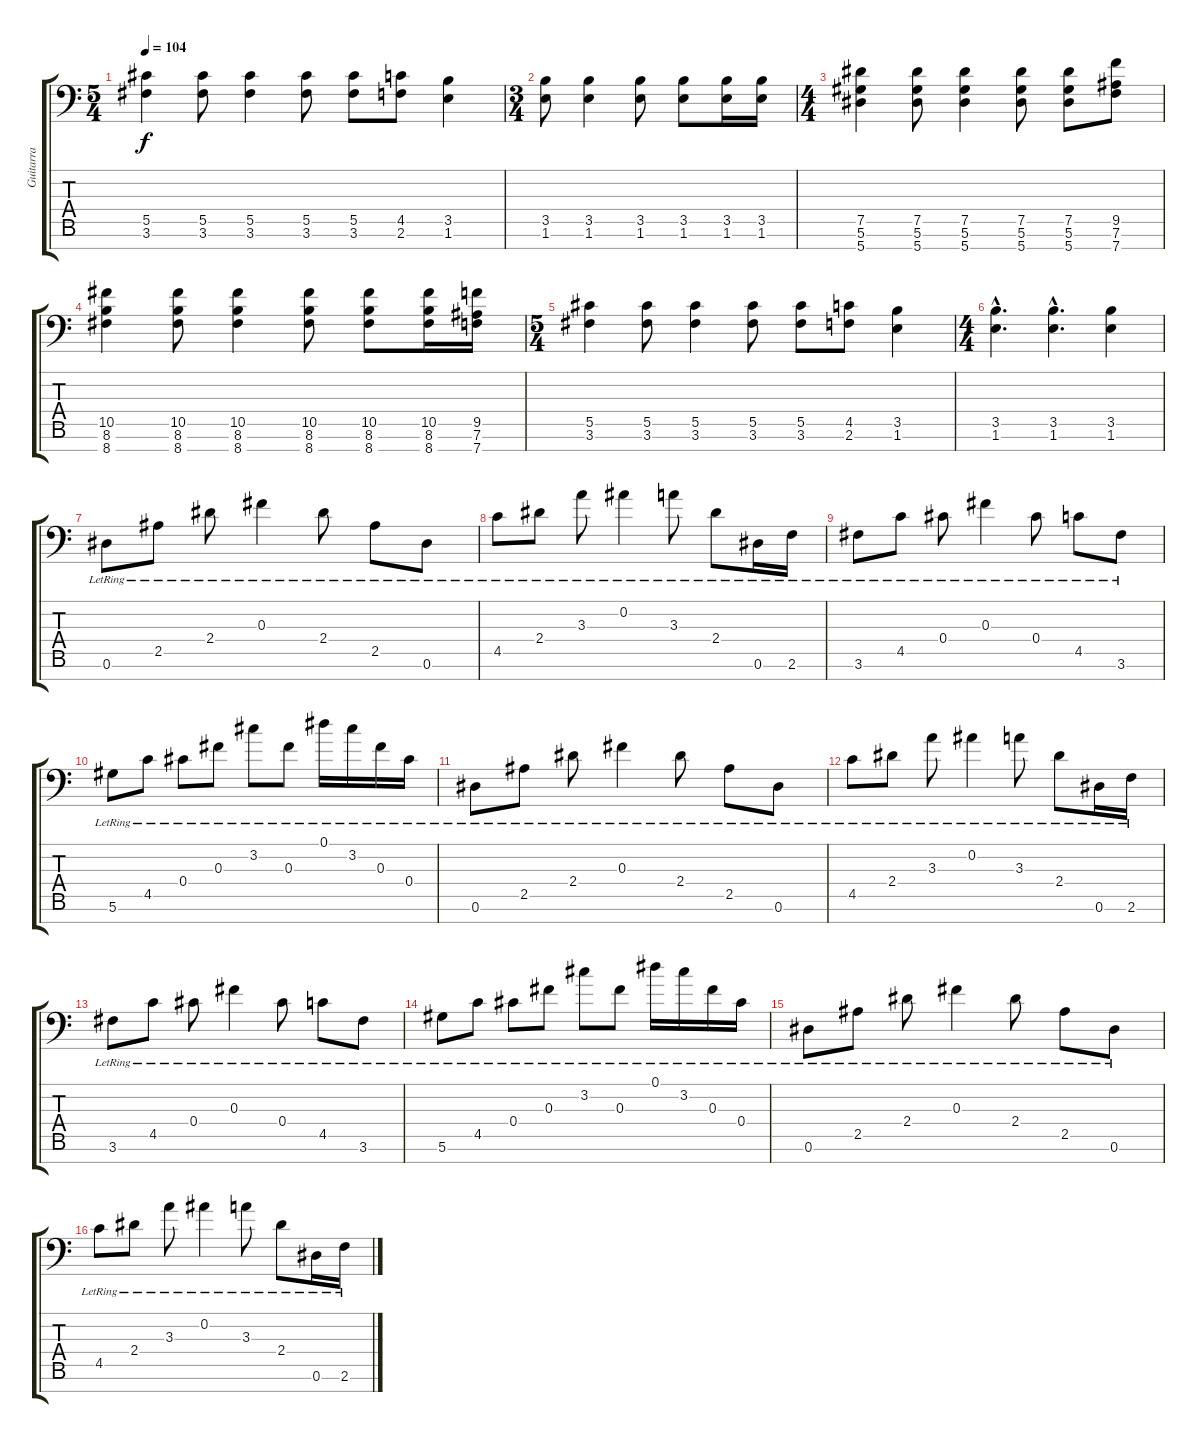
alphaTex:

\track ("Guitarra" "Guitarra") {instrument electricguitarclean}
\staff {score tabs}
\tuning (Eb4 Bb3 Gb3 Db3 Ab2 Eb2 Bb1) {hide}
\ts (5 4)
\tempo 104
\clef f4
\ks c
(5.5 3.6).4{dy f} (5.5 3.6).8 (5.5 3.6).4 (5.5 3.6).8 (5.5 3.6).8 (4.5 2.6).8 (3.5 1.6).4 |
\ts (3 4)
(3.5 1.6).8 (3.5 1.6).4 (3.5 1.6).8 (3.5 1.6).8 (3.5 1.6).16 (3.5 1.6).16 |
\ts (4 4)
(7.5 5.6 5.7).4 (7.5 5.6 5.7).8 (7.5 5.6 5.7).4 (7.5 5.6 5.7).8 (7.5 5.6 5.7).8 (9.5 7.6 7.7).8 |
(10.5 8.6 8.7).4 (10.5 8.6 8.7).8 (10.5 8.6 8.7).4 (10.5 8.6 8.7).8 (10.5 8.6 8.7).8 (10.5 8.6 8.7).16 (9.5 7.6 7.7).16 |
\ts (5 4)
(5.5 3.6).4 (5.5 3.6).8 (5.5 3.6).4 (5.5 3.6).8 (5.5 3.6).8 (4.5 2.6).8 (3.5 1.6).4 |
\ts (4 4)
(3.5{hac} 1.6{hac}).4{d} (3.5{hac} 1.6{hac}).4{d} (3.5 1.6).4 |
0.6{lr}.8{instrument electricguitarclean} 2.5{lr}.8 2.4{lr}.8 0.3{lr}.4 2.4{lr}.8 2.5{lr}.8 0.6{lr}.8 |
4.5{lr}.8 2.4{lr}.8 3.3{lr}.8 0.2{lr}.4 3.3{lr}.8 2.4{lr}.8 0.6{lr}.16 2.6{lr}.16 |
3.6{lr}.8 4.5{lr}.8 0.4{lr}.8 0.3{lr}.4 0.4{lr}.8 4.5{lr}.8 3.6{lr}.8 |
5.6{lr}.8 4.5{lr}.8 0.4{lr}.8 0.3{lr}.8 3.2{lr}.8 0.3{lr}.8 0.1{lr}.16 3.2{lr}.16 0.3{lr}.16 0.4{lr}.16 |
0.6{lr}.8 2.5{lr}.8 2.4{lr}.8 0.3{lr}.4 2.4{lr}.8 2.5{lr}.8 0.6{lr}.8 |
4.5{lr}.8 2.4{lr}.8 3.3{lr}.8 0.2{lr}.4 3.3{lr}.8 2.4{lr}.8 0.6{lr}.16 2.6{lr}.16 |
3.6{lr}.8 4.5{lr}.8 0.4{lr}.8 0.3{lr}.4 0.4{lr}.8 4.5{lr}.8 3.6{lr}.8 |
5.6{lr}.8 4.5{lr}.8 0.4{lr}.8 0.3{lr}.8 3.2{lr}.8 0.3{lr}.8 0.1{lr}.16 3.2{lr}.16 0.3{lr}.16 0.4{lr}.16 |
0.6{lr}.8 2.5{lr}.8 2.4{lr}.8 0.3{lr}.4 2.4{lr}.8 2.5{lr}.8 0.6{lr}.8 |
4.5{lr}.8 2.4{lr}.8 3.3{lr}.8 0.2{lr}.4 3.3{lr}.8 2.4{lr}.8 0.6{lr}.16 2.6{lr}.16
